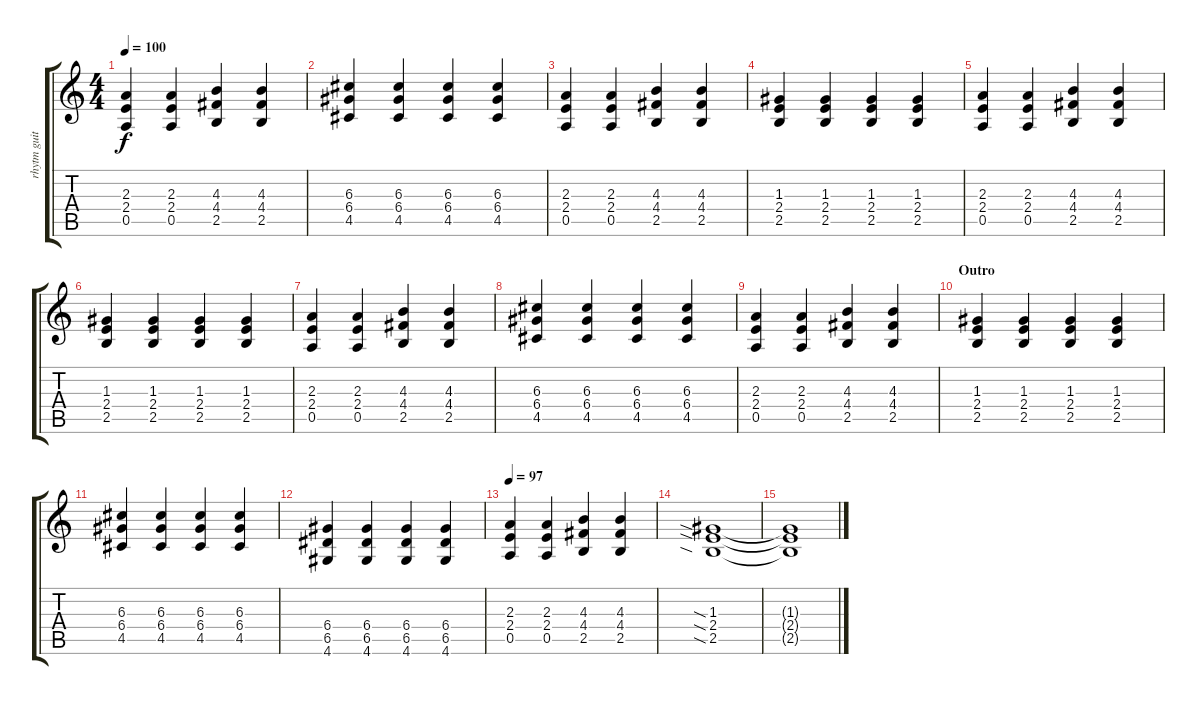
\track ("rhytm guitar - breiti" "rhytm guit") {instrument distortionguitar}
\staff {score tabs}
\tuning (E4 B3 G3 D3 A2 E2) {hide}
\ts (4 4)
\tempo 100
\clef g2
\ks c
(2.3 2.4 0.5).4{dy f} (2.3 2.4 0.5).4 (4.3 4.4 2.5).4 (4.3 4.4 2.5).4 |
(6.3 6.4 4.5).4 (6.3 6.4 4.5).4 (6.3 6.4 4.5).4 (6.3 6.4 4.5).4 |
(2.3 2.4 0.5).4 (2.3 2.4 0.5).4 (4.3 4.4 2.5).4 (4.3 4.4 2.5).4 |
(1.3 2.4 2.5).4 (1.3 2.4 2.5).4 (1.3 2.4 2.5).4 (1.3 2.4 2.5).4 |
(2.3 2.4 0.5).4 (2.3 2.4 0.5).4 (4.3 4.4 2.5).4 (4.3 4.4 2.5).4 |
(1.3 2.4 2.5).4 (1.3 2.4 2.5).4 (1.3 2.4 2.5).4 (1.3 2.4 2.5).4 |
(2.3 2.4 0.5).4 (2.3 2.4 0.5).4 (4.3 4.4 2.5).4 (4.3 4.4 2.5).4 |
(6.3 6.4 4.5).4 (6.3 6.4 4.5).4 (6.3 6.4 4.5).4 (6.3 6.4 4.5).4 |
(2.3 2.4 0.5).4 (2.3 2.4 0.5).4 (4.3 4.4 2.5).4 (4.3 4.4 2.5).4 |
\section ("" "Outro")
(1.3 2.4 2.5).4 (1.3 2.4 2.5).4 (1.3 2.4 2.5).4 (1.3 2.4 2.5).4 |
(6.3 6.4 4.5).4 (6.3 6.4 4.5).4 (6.3 6.4 4.5).4 (6.3 6.4 4.5).4 |
(6.4 6.5 4.6).4 (6.4 6.5 4.6).4 (6.4 6.5 4.6).4 (6.4 6.5 4.6).4 |
\tempo 97
(2.3 2.4 0.5).4 (2.3 2.4 0.5).4 (4.3 4.4 2.5).4 (4.3 4.4 2.5).4 |
(1.3{sia} 2.4{sia} 2.5{sia}).1 |
(1.3{t} 2.4{t} 2.5{t}).1
